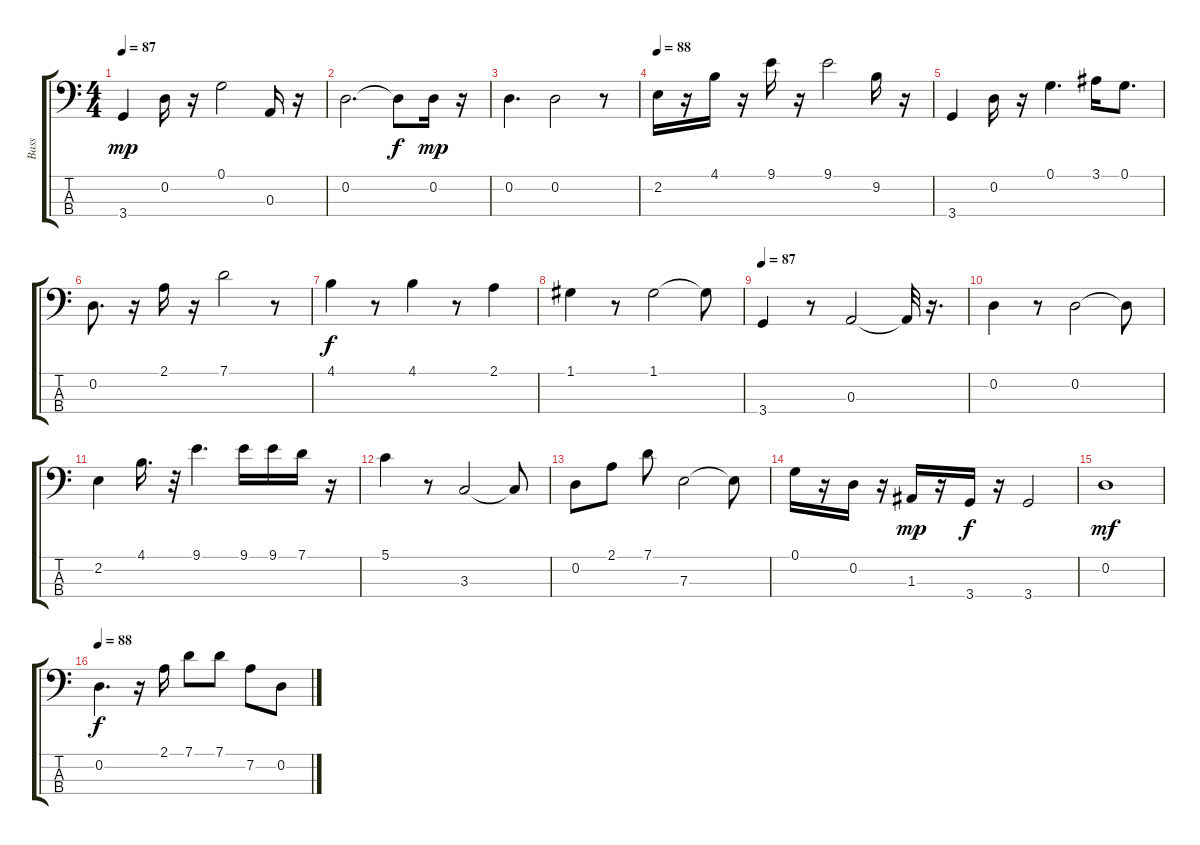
\track ("Bass" "Bass") {instrument electricbassfinger}
\staff {score tabs}
\tuning (G2 D2 A1 E1) {hide}
\ts (4 4)
\tempo 87
\clef f4
\ks c
3.4.4{dy mp} 0.2.16 r.16 0.1.2 0.3.16 r.16 |
0.2.2{d} 0.2{t}.8{dy f} 0.2.16{dy mp} r.16 |
0.2.4{d} 0.2.2 r.8 |
\tempo 88
2.2.16 r.16 4.1.16 r.16 9.1.16 r.16 9.1.2 9.2.16 r.16 |
3.4.4 0.2.16 r.16 0.1.4{d} 3.1.16 0.1.8{d} |
0.2.8{d} r.16 2.1.16 r.16 7.1.2 r.8 |
4.1.4{dy f volume 11} r.8 4.1.4 r.8 2.1.4 |
1.1.4 r.8 1.1.2 1.1{t}.8 |
\tempo 87
3.4.4 r.8 0.3.2 0.3{t}.32 r.16{d} |
0.2.4 r.8 0.2.2 0.2{t}.8 |
2.2.4 4.1.16{d} r.32 9.1.4{d} 9.1.16 9.1.16 7.1.16 r.16 |
5.1.4 r.8 3.3.2 3.3{t}.8 |
0.2.8 2.1.8 7.1.8 7.3.2 7.3{t}.8 |
0.1.16 r.16 0.2.16 r.16 1.3.16{dy mp} r.16 3.4.16{dy f} r.16 3.4.2 |
0.2.1{dy mf} |
\tempo 88
0.2.4{d dy f} r.16 2.1.16 7.1.8 7.1.8 7.2.8 0.2.8
